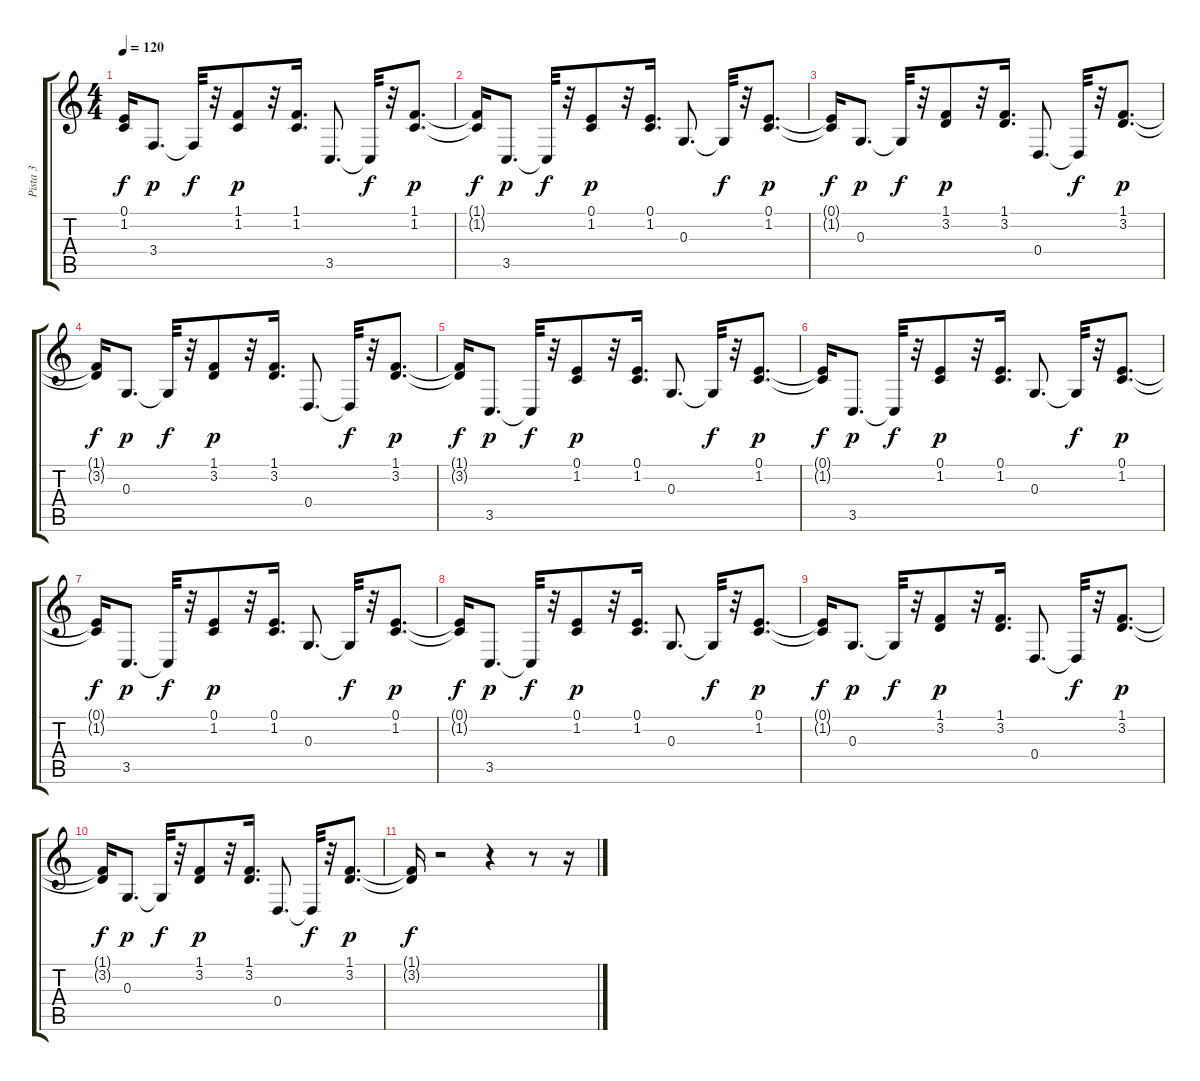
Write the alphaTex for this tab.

\track ("Pista 3" "Pista 3") {instrument marimba}
\staff {score tabs}
\tuning (E4 B3 G3 D3 A2 E2) {hide}
\ts (4 4)
\tempo 120
\clef g2
\ks c
(0.1{t} 1.2{t}).16{dy f} 3.4.8{d dy p} 3.4{t}.32{dy f} r.32 (1.1 1.2).8{dy p} r.32 (1.1 1.2).16{d} 3.5.8{d} 3.5{t}.32{dy f} r.32 (1.1 1.2).8{d dy p} |
(1.1{t} 1.2{t}).16{dy f} 3.5.8{d dy p} 3.5{t}.32{dy f} r.32 (0.1 1.2).8{dy p} r.32 (0.1 1.2).16{d} 0.3.8{d} 0.3{t}.32{dy f} r.32 (0.1 1.2).8{d dy p} |
(0.1{t} 1.2{t}).16{dy f} 0.3.8{d dy p} 0.3{t}.32{dy f} r.32 (1.1 3.2).8{dy p} r.32 (1.1 3.2).16{d} 0.4.8{d} 0.4{t}.32{dy f} r.32 (1.1 3.2).8{d dy p} |
(1.1{t} 3.2{t}).16{dy f} 0.3.8{d dy p} 0.3{t}.32{dy f} r.32 (1.1 3.2).8{dy p} r.32 (1.1 3.2).16{d} 0.4.8{d} 0.4{t}.32{dy f} r.32 (1.1 3.2).8{d dy p} |
(1.1{t} 3.2{t}).16{dy f} 3.5.8{d dy p} 3.5{t}.32{dy f} r.32 (0.1 1.2).8{dy p} r.32 (0.1 1.2).16{d} 0.3.8{d} 0.3{t}.32{dy f} r.32 (0.1 1.2).8{d dy p} |
(0.1{t} 1.2{t}).16{dy f} 3.5.8{d dy p} 3.5{t}.32{dy f} r.32 (0.1 1.2).8{dy p} r.32 (0.1 1.2).16{d} 0.3.8{d} 0.3{t}.32{dy f} r.32 (0.1 1.2).8{d dy p} |
(0.1{t} 1.2{t}).16{dy f} 3.5.8{d dy p volume 16} 3.5{t}.32{dy f} r.32 (0.1 1.2).8{dy p volume 15} r.32 (0.1 1.2).16{d volume 14} 0.3.8{d volume 14} 0.3{t}.32{dy f} r.32 (0.1 1.2).8{d dy p volume 13} |
(0.1{t} 1.2{t}).16{dy f} 3.5.8{d dy p volume 12} 3.5{t}.32{dy f} r.32 (0.1 1.2).8{dy p volume 11} r.32 (0.1 1.2).16{d volume 10} 0.3.8{d volume 10} 0.3{t}.32{dy f} r.32 (0.1 1.2).8{d dy p volume 9} |
(0.1{t} 1.2{t}).16{dy f} 0.3.8{d dy p volume 8} 0.3{t}.32{dy f} r.32 (1.1 3.2).8{dy p volume 7} r.32 (1.1 3.2).16{d volume 6} 0.4.8{d volume 6} 0.4{t}.32{dy f} r.32 (1.1 3.2).8{d dy p volume 5} |
(1.1{t} 3.2{t}).16{dy f} 0.3.8{d dy p volume 4} 0.3{t}.32{dy f} r.32 (1.1 3.2).8{dy p volume 3} r.32 (1.1 3.2).16{d volume 2} 0.4.8{d volume 2} 0.4{t}.32{dy f} r.32 (1.1 3.2).8{d dy p volume 1} |
(1.1{t} 3.2{t}).16{dy f} r.2 r.4 r.8 r.16
